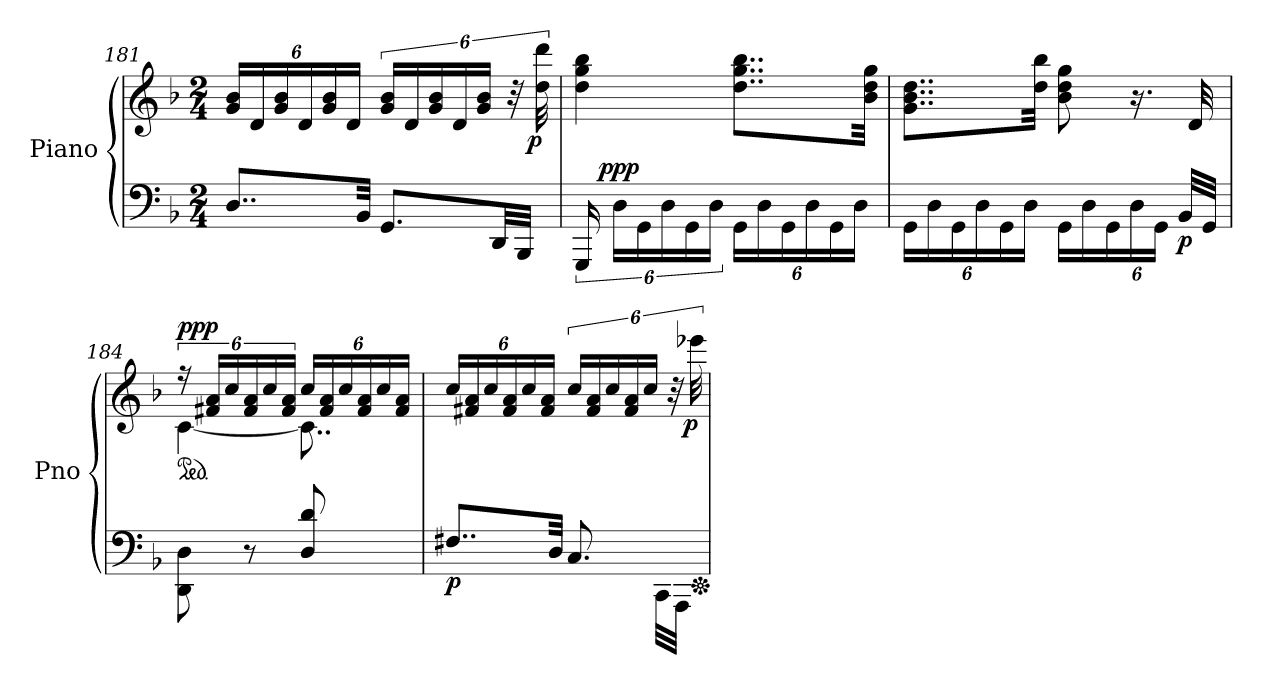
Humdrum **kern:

**kern	**kern	**dynam
*part1	*part1	*part1
*staff2	*staff1	*staff1/2
*I"Piano	*	*
*I'Pno	*	*
*clefF4	*clefG2	*
*k[b-]	*k[b-]	*
*M2/4	*M2/4	*
*	*Xbrackettup	*
=181	=181	=181
8..D/L	24g/ 24b-/LL	.
.	24d/	.
.	24g/ 24b-/	.
.	24d/	.
.	24g/ 24b-/	.
.	24d/JJ	.
32BB-/Jkk	.	.
*	*brackettup	*
8.GG/L	24g/ 24b-/LL	.
.	24d/	.
.	24g/ 24b-/	.
.	24d/	.
.	24g/ 24b-/JJ	.
32DD/LL	.	.
.	48r	.
32BBB-/JJJ	.	.
!	!	!LO:DY:b
.	48dd\ 48ddd\	p
!!LO:PB:g=z
=182	=182	=182
24GGG/	4dd\ 4gg\ 4bb-\	.
!	!	!LO:DY:a=2
24D\LL	.	ppp
24GG\	.	.
24D\	.	.
24GG\	.	.
24D\JJ	.	.
*Xbrackettup	*	*
24GG\LL	8..dd\ 8..gg\ 8..bb-\L	.
24D\	.	.
24GG\	.	.
24D\	.	.
24GG\	.	.
24D\JJ	.	.
.	32b-\ 32dd\ 32gg\Jkk	.
=183	=183	=183
24GG\LL	8..g\ 8..b-\ 8..dd\L	.
24D\	.	.
24GG\	.	.
24D\	.	.
24GG\	.	.
24D\JJ	.	.
.	32dd\ 32bb-\Jkk	.
24GG\LL	8b-\ 8dd\ 8gg\	.
24D\	.	.
24GG\	.	.
24D\	16.r	.
24GG\JJ	.	.
!	!	!LO:DY:b=2
48BB-/LLL	.	p
.	32d/	.
48GG/JJJ	.	.
=184	=184	=184
*^	*^	*
*	*	*ped	*	*
!	!	!	!	!LO:DY:a
4...ryy	8DD\ 8D\	24r	[4c\	ppp
.	.	24f#X/ 24a/LL	.	.
.	.	24cc/	.	.
.	8r	24f#/ 24a/	.	.
.	.	24cc/	.	.
.	.	24f#/ 24a/JJ	.	.
*	*	*Xbrackettup	*	*
.	8D/ 8d/	24cc/LL	8..c\L]	.
.	.	24f#/ 24a/	.	.
.	.	24cc/	.	.
.	8ryy	24f#/ 24a/	.	.
.	.	24cc/	.	.
.	.	24f#/ 24a/JJ	.	.
32A/Jkk	.	.	32ryy	.
*v	*v	*	*	*
=185	=185	=185	=185
!	!	!	!LO:DY:b=2
*	*v	*v	*
8..F#X/L	24cc/LL	p
.	24f#X/ 24a/	.
.	24cc/	.
.	24f#/ 24a/	.
.	24cc/	.
.	24f#/ 24a/JJ	.
32D/Jkk	.	.
*	*brackettup	*
8.C/	24cc/LL	.
.	24f#/ 24a/	.
.	24cc/	.
.	24f#/ 24a/	.
.	24cc/JJ	.
32CC\LLL	.	.
.	48r	.
32AAA\JJJ	.	.
!	!	!LO:DY:b
.	48eee-X\	p
*Xped	*	*
=	=	=
*-	*-	*-
